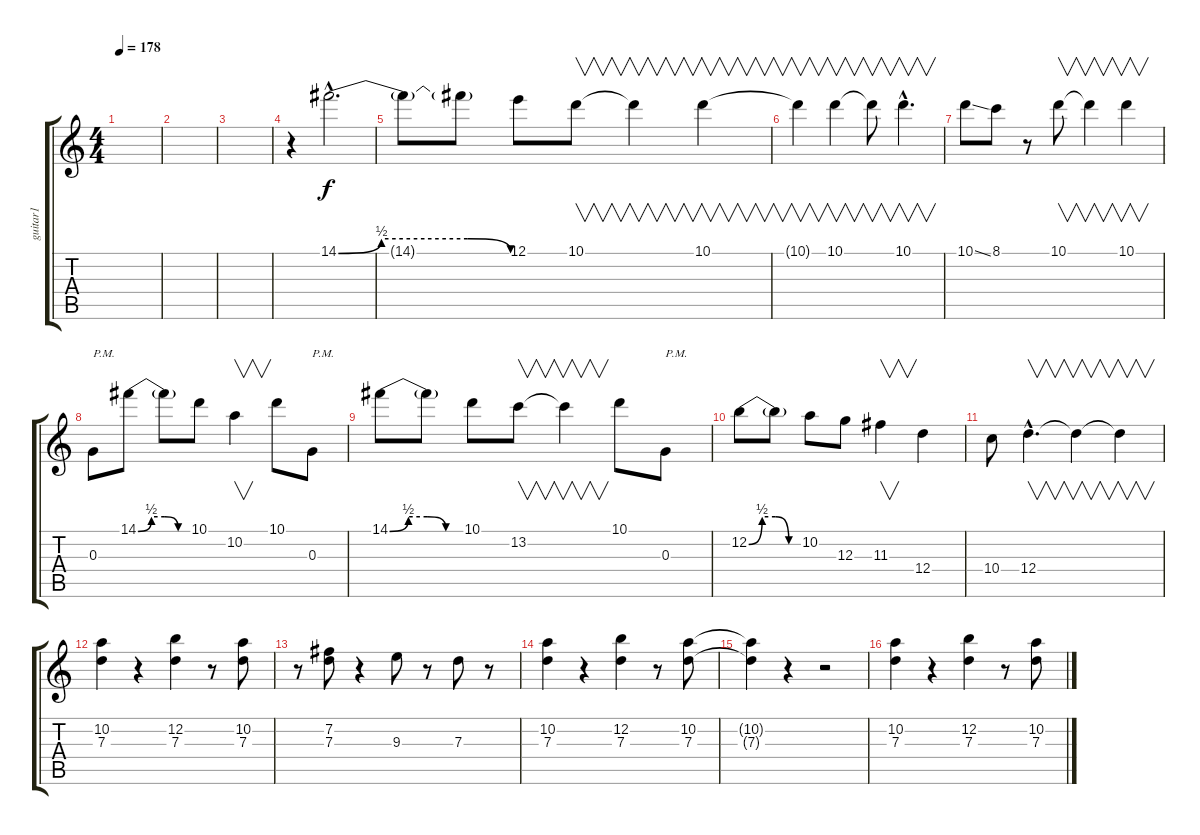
\track ("guitar1" "guitar1") {instrument distortionguitar}
\staff {score tabs}
\tuning (E4 B3 G3 D3 A2 E2) {hide}
\ts (4 4)
\tempo 178
\clef g2
\ks c
|
|
|
r.4 14.1{be (custom 0 0 15 2 30 2 45 2 60 0) hac}.2{d} |
14.1{t}.8 14.1{t}.8 12.1.8 10.1.8{v} 10.1{t}.4{v} 10.1.4{v} |
10.1{t}.4{v} 10.1.4{v} 10.1{t}.8{v} 10.1{hac}.4{v d} |
10.1{ss}.8 8.1.8 r.8 10.1.8{v} 10.1{t}.4{v} 10.1.4{v} |
0.3.8{txt "P.M."} 14.1{be (custom 0 0 15 2 30 2 45 0 60 0)}.8 14.1{t}.8 10.1.8 10.2.4{v} 10.1.8 0.3.8{txt "P.M."} |
14.1{be (custom 0 0 15 2 30 2 45 0 60 0)}.8 14.1{t}.8 10.1.8 13.2.8{v} 13.2{t}.4{v} 10.1.8 0.3.8{txt "P.M."} |
12.2{be (custom 0 0 15 2 30 2 45 0 60 0)}.8 12.2{t}.8 10.2.8 12.3.8 11.3.4{v} 12.4.4 |
10.4.8 12.4{hac}.4{v d} 12.4{t}.4{v} 12.4{t}.4{v} |
(10.2 7.3).4 r.4 (12.2 7.3).4 r.8 (10.2 7.3).8 |
r.8 (7.2 7.3).8 r.4 9.3.8 r.8 7.3.8 r.8 |
(10.2 7.3).4 r.4 (12.2 7.3).4 r.8 (10.2 7.3).8 |
(10.2{t} 7.3{t}).4 r.4 r.2 |
(10.2 7.3).4 r.4 (12.2 7.3).4 r.8 (10.2 7.3).8
